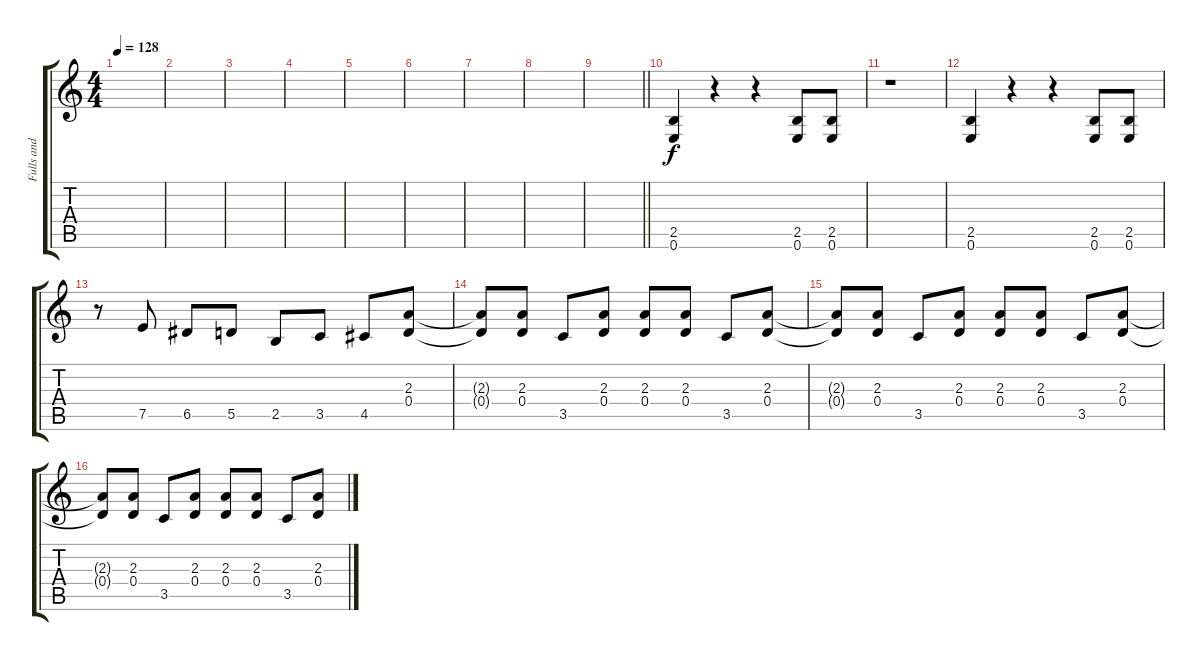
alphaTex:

\track ("Fulls and Licks" "Fulls and ") {instrument overdrivenguitar}
\staff {score tabs}
\tuning (E4 B3 G3 D3 A2 E2) {hide}
\ts (4 4)
\tempo 128
\clef g2
\ks c
|
|
|
|
|
|
|
|
\barLineRight lightlight
|
(2.5 0.6).4{instrument distortionguitar} r.4 r.4 (2.5 0.6).8 (2.5 0.6).8 |
r.1 |
(2.5 0.6).4 r.4 r.4 (2.5 0.6).8 (2.5 0.6).8 |
r.8 7.5.8 6.5.8 5.5.8 2.5.8 3.5.8 4.5.8 (2.3 0.4).8 |
(2.3{t} 0.4{t}).8 (2.3 0.4).8 3.5.8 (2.3 0.4).8 (2.3 0.4).8 (2.3 0.4).8 3.5.8 (2.3 0.4).8 |
(2.3{t} 0.4{t}).8 (2.3 0.4).8 3.5.8 (2.3 0.4).8 (2.3 0.4).8 (2.3 0.4).8 3.5.8 (2.3 0.4).8 |
(2.3{t} 0.4{t}).8 (2.3 0.4).8 3.5.8 (2.3 0.4).8 (2.3 0.4).8 (2.3 0.4).8 3.5.8 (2.3 0.4).8
